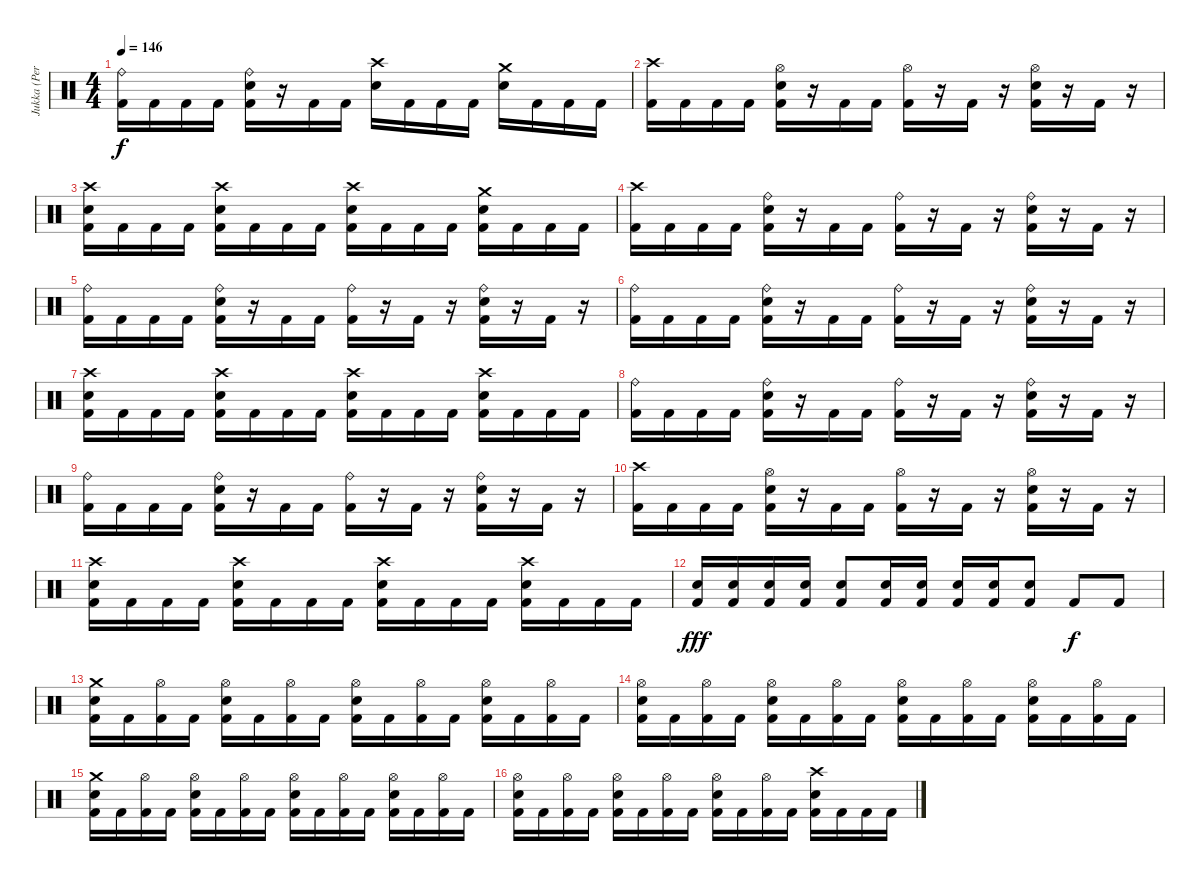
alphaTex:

\track ("Jukka (Percussion)" "Jukka (Per") {instrument percussion}
\staff {score}
\articulation defaults
\ts (4 4)
\tempo 146
\clef neutral
\ks c
("Ride (bell)" "Kick (hit) 2").16{dy f} "Kick (hit) 2".16 "Kick (hit) 2".16 "Kick (hit) 2".16 ("Ride (bell)" "Snare (hit) 2" "Kick (hit) 2").16 r.16 "Kick (hit) 2".16 "Kick (hit) 2".16 ("Crash high (hit)" "Electric Snare (hit)").16 "Kick (hit) 2".16 "Kick (hit) 2".16 "Kick (hit) 2".16 ("Crash medium (hit)" "Electric Snare (hit)").16 "Kick (hit) 2".16 "Kick (hit) 2".16 "Kick (hit) 2".16 |
("Crash high (hit)" "Kick (hit) 2").16 "Kick (hit) 2".16 "Kick (hit) 2".16 "Kick (hit) 2".16 ("Hi-Hat (open)" "Snare (hit) 2" "Kick (hit) 2").16 r.16 "Kick (hit) 2".16 "Kick (hit) 2".16 ("Hi-Hat (open)" "Kick (hit) 2").16 r.16 "Kick (hit) 2".16 r.16 ("Hi-Hat (open)" "Snare (hit) 2" "Kick (hit) 2").16 r.16 "Kick (hit) 2".16 r.16 |
("Crash high (hit)" "Snare (hit) 2" "Kick (hit) 2").16 "Kick (hit) 2".16 "Kick (hit) 2".16 "Kick (hit) 2".16 ("Crash high (hit)" "Snare (hit) 2" "Kick (hit) 2").16 "Kick (hit) 2".16 "Kick (hit) 2".16 "Kick (hit) 2".16 ("Crash high (hit)" "Snare (hit) 2" "Kick (hit) 2").16 "Kick (hit) 2".16 "Kick (hit) 2".16 "Kick (hit) 2".16 ("Crash medium (hit)" "Snare (hit) 2" "Kick (hit) 2").16 "Kick (hit) 2".16 "Kick (hit) 2".16 "Kick (hit) 2".16 |
("Crash high (hit)" "Kick (hit) 2").16 "Kick (hit) 2".16 "Kick (hit) 2".16 "Kick (hit) 2".16 ("Ride (bell)" "Snare (hit) 2" "Kick (hit) 2").16 r.16 "Kick (hit) 2".16 "Kick (hit) 2".16 ("Ride (bell)" "Kick (hit) 2").16 r.16 "Kick (hit) 2".16 r.16 ("Ride (bell)" "Snare (hit) 2" "Kick (hit) 2").16 r.16 "Kick (hit) 2".16 r.16 |
("Ride (bell)" "Kick (hit) 2").16 "Kick (hit) 2".16 "Kick (hit) 2".16 "Kick (hit) 2".16 ("Ride (bell)" "Snare (hit) 2" "Kick (hit) 2").16 r.16 "Kick (hit) 2".16 "Kick (hit) 2".16 ("Ride (bell)" "Kick (hit) 2").16 r.16 "Kick (hit) 2".16 r.16 ("Ride (bell)" "Snare (hit) 2" "Kick (hit) 2").16 r.16 "Kick (hit) 2".16 r.16 |
("Ride (bell)" "Kick (hit) 2").16 "Kick (hit) 2".16 "Kick (hit) 2".16 "Kick (hit) 2".16 ("Ride (bell)" "Snare (hit) 2" "Kick (hit) 2").16 r.16 "Kick (hit) 2".16 "Kick (hit) 2".16 ("Ride (bell)" "Kick (hit) 2").16 r.16 "Kick (hit) 2".16 r.16 ("Ride (bell)" "Snare (hit) 2" "Kick (hit) 2").16 r.16 "Kick (hit) 2".16 r.16 |
("Crash high (hit)" "Snare (hit) 2" "Kick (hit) 2").16 "Kick (hit) 2".16 "Kick (hit) 2".16 "Kick (hit) 2".16 ("Crash high (hit)" "Snare (hit) 2" "Kick (hit) 2").16 "Kick (hit) 2".16 "Kick (hit) 2".16 "Kick (hit) 2".16 ("Crash high (hit)" "Snare (hit) 2" "Kick (hit) 2").16 "Kick (hit) 2".16 "Kick (hit) 2".16 "Kick (hit) 2".16 ("Crash high (hit)" "Snare (hit) 2" "Kick (hit) 2").16 "Kick (hit) 2".16 "Kick (hit) 2".16 "Kick (hit) 2".16 |
("Ride (bell)" "Kick (hit) 2").16 "Kick (hit) 2".16 "Kick (hit) 2".16 "Kick (hit) 2".16 ("Ride (bell)" "Snare (hit) 2" "Kick (hit) 2").16 r.16 "Kick (hit) 2".16 "Kick (hit) 2".16 ("Ride (bell)" "Kick (hit) 2").16 r.16 "Kick (hit) 2".16 r.16 ("Ride (bell)" "Snare (hit) 2" "Kick (hit) 2").16 r.16 "Kick (hit) 2".16 r.16 |
("Ride (bell)" "Kick (hit) 2").16 "Kick (hit) 2".16 "Kick (hit) 2".16 "Kick (hit) 2".16 ("Ride (bell)" "Snare (hit) 2" "Kick (hit) 2").16 r.16 "Kick (hit) 2".16 "Kick (hit) 2".16 ("Ride (bell)" "Kick (hit) 2").16 r.16 "Kick (hit) 2".16 r.16 ("Ride (bell)" "Snare (hit) 2" "Kick (hit) 2").16 r.16 "Kick (hit) 2".16 r.16 |
("Crash high (hit)" "Kick (hit) 2").16 "Kick (hit) 2".16 "Kick (hit) 2".16 "Kick (hit) 2".16 ("Hi-Hat (open)" "Snare (hit) 2" "Kick (hit) 2").16 r.16 "Kick (hit) 2".16 "Kick (hit) 2".16 ("Hi-Hat (open)" "Kick (hit) 2").16 r.16 "Kick (hit) 2".16 r.16 ("Hi-Hat (open)" "Snare (hit) 2" "Kick (hit) 2").16 r.16 "Kick (hit) 2".16 r.16 |
("Crash high (hit)" "Snare (hit) 2" "Kick (hit) 2").16 "Kick (hit) 2".16 "Kick (hit) 2".16 "Kick (hit) 2".16 ("Crash high (hit)" "Snare (hit) 2" "Kick (hit) 2").16 "Kick (hit) 2".16 "Kick (hit) 2".16 "Kick (hit) 2".16 ("Crash high (hit)" "Snare (hit) 2" "Kick (hit) 2").16 "Kick (hit) 2".16 "Kick (hit) 2".16 "Kick (hit) 2".16 ("Crash high (hit)" "Snare (hit) 2" "Kick (hit) 2").16 "Kick (hit) 2".16 "Kick (hit) 2".16 "Kick (hit) 2".16 |
("Electric Snare (hit)" "Kick (hit) 2").16{dy fff} ("Electric Snare (hit)" "Kick (hit) 2").16 ("Electric Snare (hit)" "Kick (hit) 2").16 ("Electric Snare (hit)" "Kick (hit) 2").16 ("Electric Snare (hit)" "Kick (hit) 2").8 ("Electric Snare (hit)" "Kick (hit) 2").16 ("Electric Snare (hit)" "Kick (hit) 2").16 ("Electric Snare (hit)" "Kick (hit) 2").16 ("Electric Snare (hit)" "Kick (hit) 2").16 ("Electric Snare (hit)" "Kick (hit) 2").8 "Kick (hit) 2".8{dy f} "Kick (hit) 2".8 |
("Crash medium (hit)" "Snare (hit) 2" "Kick (hit) 2").16 "Kick (hit) 2".16 ("Hi-Hat (open)" "Kick (hit) 2").16 "Kick (hit) 2".16 ("Hi-Hat (open)" "Snare (hit) 2" "Kick (hit) 2").16 "Kick (hit) 2".16 ("Hi-Hat (open)" "Kick (hit) 2").16 "Kick (hit) 2".16 ("Hi-Hat (open)" "Snare (hit) 2" "Kick (hit) 2").16 "Kick (hit) 2".16 ("Hi-Hat (open)" "Kick (hit) 2").16 "Kick (hit) 2".16 ("Hi-Hat (open)" "Snare (hit) 2" "Kick (hit) 2").16 "Kick (hit) 2".16 ("Hi-Hat (open)" "Kick (hit) 2").16 "Kick (hit) 2".16 |
("Hi-Hat (open)" "Snare (hit) 2" "Kick (hit) 2").16 "Kick (hit) 2".16 ("Hi-Hat (open)" "Kick (hit) 2").16 "Kick (hit) 2".16 ("Hi-Hat (open)" "Snare (hit) 2" "Kick (hit) 2").16 "Kick (hit) 2".16 ("Hi-Hat (open)" "Kick (hit) 2").16 "Kick (hit) 2".16 ("Hi-Hat (open)" "Snare (hit) 2" "Kick (hit) 2").16 "Kick (hit) 2".16 ("Hi-Hat (open)" "Kick (hit) 2").16 "Kick (hit) 2".16 ("Hi-Hat (open)" "Snare (hit) 2" "Kick (hit) 2").16 "Kick (hit) 2".16 ("Hi-Hat (open)" "Kick (hit) 2").16 "Kick (hit) 2".16 |
("Crash medium (hit)" "Snare (hit) 2" "Kick (hit) 2").16 "Kick (hit) 2".16 ("Hi-Hat (open)" "Kick (hit) 2").16 "Kick (hit) 2".16 ("Hi-Hat (open)" "Snare (hit) 2" "Kick (hit) 2").16 "Kick (hit) 2".16 ("Hi-Hat (open)" "Kick (hit) 2").16 "Kick (hit) 2".16 ("Hi-Hat (open)" "Snare (hit) 2" "Kick (hit) 2").16 "Kick (hit) 2".16 ("Hi-Hat (open)" "Kick (hit) 2").16 "Kick (hit) 2".16 ("Hi-Hat (open)" "Snare (hit) 2" "Kick (hit) 2").16 "Kick (hit) 2".16 ("Hi-Hat (open)" "Kick (hit) 2").16 "Kick (hit) 2".16 |
("Hi-Hat (open)" "Snare (hit) 2" "Kick (hit) 2").16 "Kick (hit) 2".16 ("Hi-Hat (open)" "Kick (hit) 2").16 "Kick (hit) 2".16 ("Hi-Hat (open)" "Snare (hit) 2" "Kick (hit) 2").16 "Kick (hit) 2".16 ("Hi-Hat (open)" "Kick (hit) 2").16 "Kick (hit) 2".16 ("Hi-Hat (open)" "Snare (hit) 2" "Kick (hit) 2").16 "Kick (hit) 2".16 ("Hi-Hat (open)" "Kick (hit) 2").16 "Kick (hit) 2".16 ("Crash high (hit)" "Snare (hit) 2" "Kick (hit) 2").16 "Kick (hit) 2".16 "Kick (hit) 2".16 "Kick (hit) 2".16
